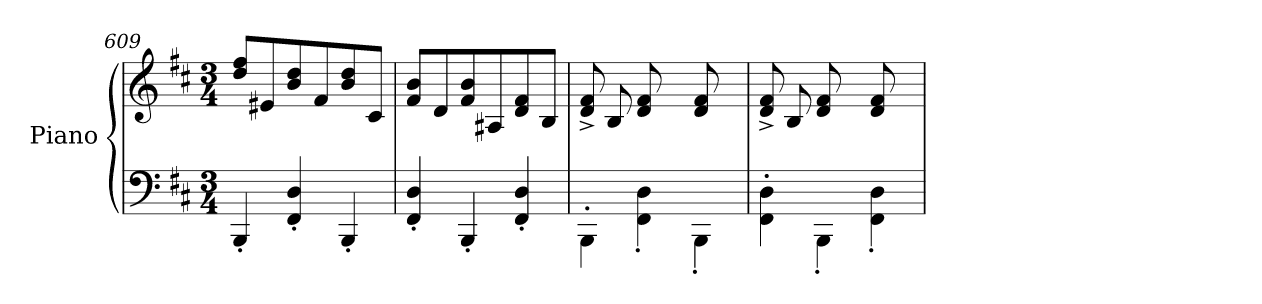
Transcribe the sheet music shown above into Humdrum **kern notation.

**kern	**kern
*part1	*part1
*staff2	*staff1
*I"Piano	*
*I'Pno	*
!!LO:LB:g=z
*clefF4	*clefG2
*k[f#c#]	*k[f#c#]
*M3/4	*M3/4
=609	=609
4BBB'/	8dd/ 8ff#/L
.	8e#X/
4FF#/' 4D/'	8b/ 8dd/
.	8f#/
4BBB'/	8b/ 8dd/
.	8c#/J
=610	=610
4FF#/' 4D/'	8f#/ 8b/L
.	8d/
4BBB'/	8f#/ 8b/
.	8A#X/
4FF#/' 4D/'	8d/ 8f#/
.	8B/J
=611	=611
*^	*
4.ryy	4BBB'\	8d/^ 8f#/^L
.	.	8B/
.	4FF#\' 4D\'	8d/ 8f#/
8E#X/	.	8ryy
8ryy	4BBB'\	8d/ 8f#/
8F#/J	.	8ryy
=612	=612	=612
4.ryy	4FF#\' 4D\'	8d/^ 8f#/^L
.	.	8B/
.	4BBB'\	8d/ 8f#/
8E#X/	.	8ryy
8ryy	4FF#\' 4D\'	8d/ 8f#/
8F#/J	.	8ryy
*v	*v	*
=	=
*-	*-
